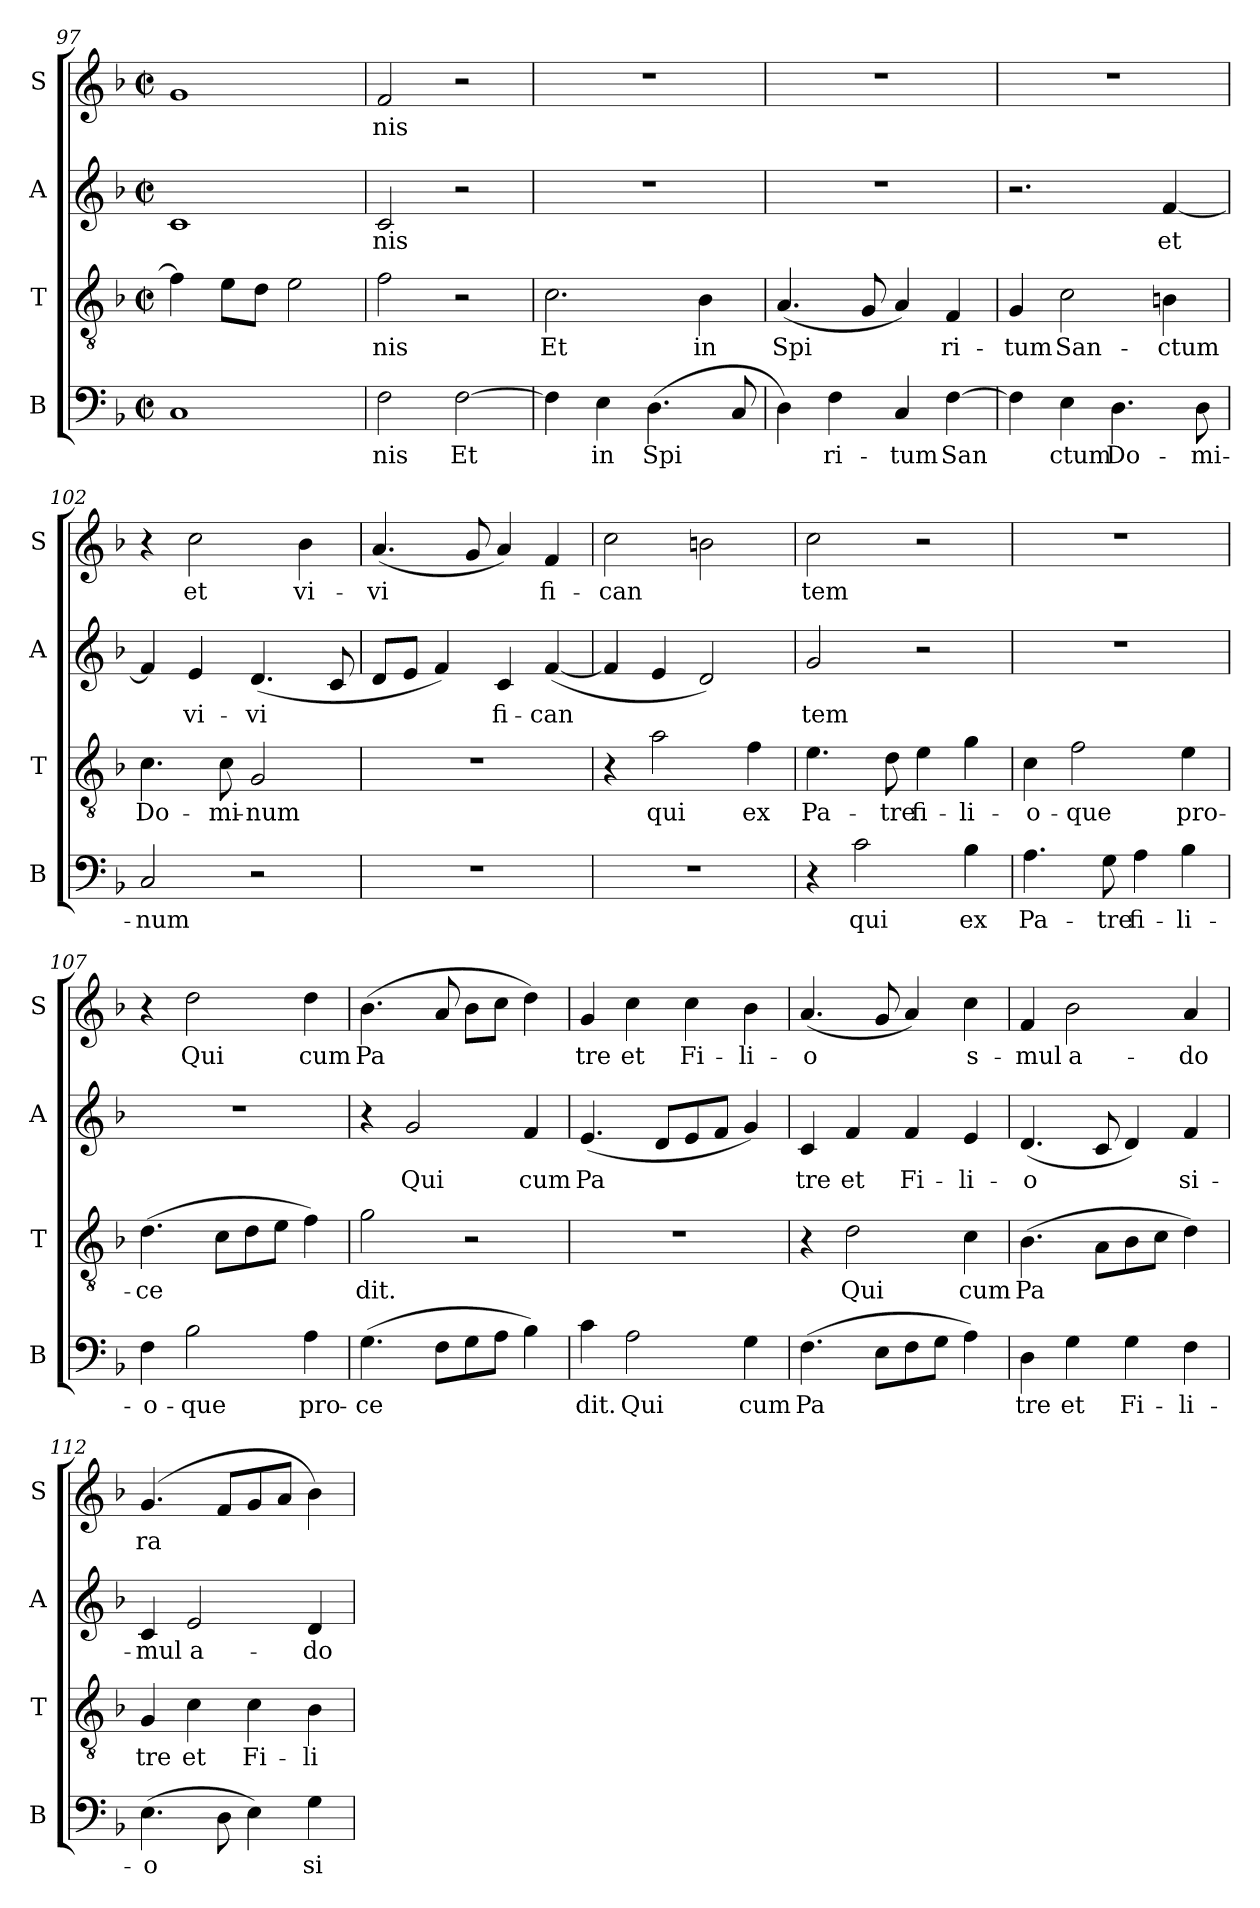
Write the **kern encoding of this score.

**kern	**text	**kern	**text	**kern	**text	**kern	**text
*part4	*part4	*part3	*part3	*part2	*part2	*part1	*part1
*staff4	*staff4	*staff3	*staff3	*staff2	*staff2	*staff1	*staff1
*I"B	*	*I"T	*	*I"A	*	*I"S	*
*I'B	*	*I'T	*	*I'A	*	*I'S	*
*clefF4	*	*clefGv2	*	*clefG2	*	*clefG2	*
*k[b-]	*	*k[b-]	*	*k[b-]	*	*k[b-]	*
*M2/2	*	*M2/2	*	*M2/2	*	*M2/2	*
*met(c|)	*	*met(c|)	*	*met(c|)	*	*met(c|)	*
=97	=97	=97	=97	=97	=97	=97	=97
1C	.	4f\]	.	1c	.	1g	.
.	.	8e\L	.	.	.	.	.
.	.	8d\J	.	.	.	.	.
.	.	2e\	.	.	.	.	.
=98	=98	=98	=98	=98	=98	=98	=98
2F\	nis	2f\	nis	2c/	nis	2f/	nis
[2F\	Et	2r	.	2r	.	2r	.
=99	=99	=99	=99	=99	=99	=99	=99
4F\]	.	2.c\	Et	1r	.	1r	.
4E\	in	.	.	.	.	.	.
(4.D\	Spi	.	.	.	.	.	.
.	.	4B-\	in	.	.	.	.
8C/	.	.	.	.	.	.	.
!!LO:LB:g=z
=100	=100	=100	=100	=100	=100	=100	=100
4D\)	.	(4.A/	Spi	1r	.	1r	.
4F\	ri-	.	.	.	.	.	.
.	.	8G/	.	.	.	.	.
4C/	-tum	4A/)	.	.	.	.	.
[4F\	-San	4F/	ri-	.	.	.	.
=101	=101	=101	=101	=101	=101	=101	=101
4F\]	.	4G/	-tum	2.r	.	1r	.
4E\	ctum	2c\	San-	.	.	.	.
4.D\	Do-	.	.	.	.	.	.
.	.	4Bn\	-ctum	[4f/	et	.	.
8D\	-mi-	.	.	.	.	.	.
=102	=102	=102	=102	=102	=102	=102	=102
2C/	-num	4.c\	Do-	4f/]	.	4r	.
.	.	.	.	4e/	vi-	2cc\	et
.	.	8c\	-mi-	.	.	.	.
2r	.	2G/	-num	(4.d/	-vi	.	.
.	.	.	.	.	.	4b-\	vi-
.	.	.	.	8c/	.	.	.
=103	=103	=103	=103	=103	=103	=103	=103
1r	.	1r	.	8d/L	.	(4.a/	-vi
.	.	.	.	8e/J	.	.	.
.	.	.	.	4f/)	.	.	.
.	.	.	.	.	.	8g/	.
.	.	.	.	4c/	fi-	4a/)	.
.	.	.	.	([4f/	-can	4f/	fi-
=104	=104	=104	=104	=104	=104	=104	=104
1r	.	4r	.	4f/]	.	2cc\	-can
.	.	2a\	qui	4e/	.	.	.
.	.	.	.	2d/)	.	2bn\	.
.	.	4f\	ex	.	.	.	.
=105	=105	=105	=105	=105	=105	=105	=105
4r	.	4.e\	Pa-	2g/	tem	2cc\	tem
2c\	qui	.	.	.	.	.	.
.	.	8d\	-tre	.	.	.	.
.	.	4e\	fi-	2r	.	2r	.
4B-\	ex	4g\	-li-	.	.	.	.
=106	=106	=106	=106	=106	=106	=106	=106
4.A\	Pa-	4c\	-o-	1r	.	1r	.
.	.	2f\	-que	.	.	.	.
8G\	-tre	.	.	.	.	.	.
4A\	fi-	.	.	.	.	.	.
4B-\	-li-	4e\	pro-	.	.	.	.
!!LO:LB:g=z
=107	=107	=107	=107	=107	=107	=107	=107
4F\	-o-	(4.d\	-ce	1r	.	4r	.
2B-\	-que	.	.	.	.	2dd\	Qui
.	.	8c\L	.	.	.	.	.
.	.	8d\	.	.	.	.	.
.	.	8e\J	.	.	.	.	.
4A\	pro-	4f\)	.	.	.	4dd\	cum
=108	=108	=108	=108	=108	=108	=108	=108
(4.G\	-ce	2g\	dit.	4r	.	(4.b-\	Pa
.	.	.	.	2g/	Qui	.	.
8F\L	.	.	.	.	.	8a/	.
8G\	.	2r	.	.	.	8b-\L	.
8A\J	.	.	.	.	.	8cc\J	.
4B-\)	.	.	.	4f/	cum	4dd\)	.
=109	=109	=109	=109	=109	=109	=109	=109
4c\	dit.	1r	.	(4.e/	Pa	4g/	tre
2A\	Qui	.	.	.	.	4cc\	et
.	.	.	.	8d/L	.	.	.
.	.	.	.	8e/	.	4cc\	Fi-
.	.	.	.	8f/J	.	.	.
4G\	cum	.	.	4g/)	.	4b-\	-li-
=110	=110	=110	=110	=110	=110	=110	=110
(4.F\	Pa	4r	.	4c/	tre	(4.a/	-o
.	.	2d\	Qui	4f/	et	.	.
8E\L	.	.	.	.	.	8g/	.
8F\	.	.	.	4f/	Fi-	4a/)	.
8G\J	.	.	.	.	.	.	.
4A\)	.	4c\	cum	4e/	-li-	4cc\	s-
=111	=111	=111	=111	=111	=111	=111	=111
4D\	tre	(4.B-\	Pa	(4.d/	-o	4f/	-mul
4G\	et	.	.	.	.	2b-\	a-
.	.	8A\L	.	8c/	.	.	.
4G\	Fi-	8B-\	.	4d/)	.	.	.
.	.	8c\J	.	.	.	.	.
4F\	-li-	4d\)	.	4f/	si-	4a/	-do
=112	=112	=112	=112	=112	=112	=112	=112
(4.E\	-o	4G/	tre	4c/	-mul	(4.g/	ra
.	.	4c\	et	2e/	a-	.	.
8D\	.	.	.	.	.	8f/L	.
4E\)	.	4c\	Fi-	.	.	8g/	.
.	.	.	.	.	.	8a/J	.
4G\	si-	4B-\	-li-	4d/	-do-	4b-\)	.
=	=	=	=	=	=	=	=
*-	*-	*-	*-	*-	*-	*-	*-
